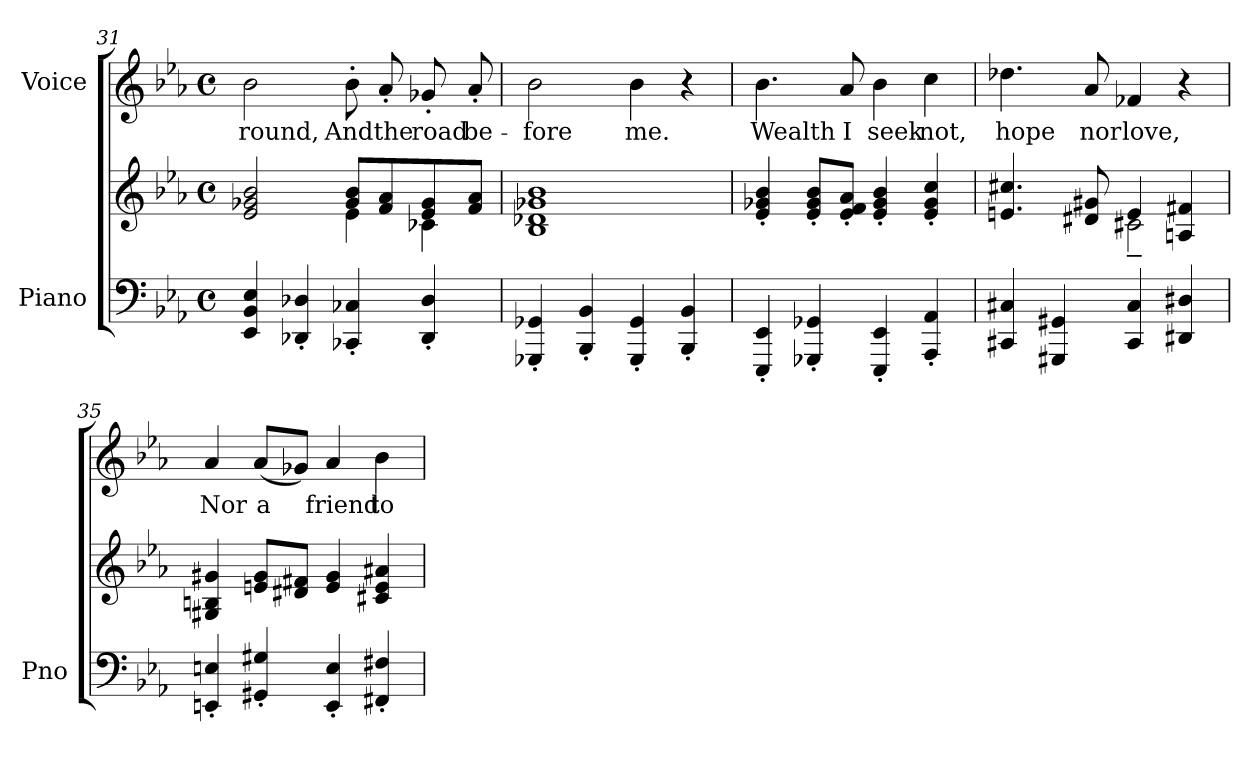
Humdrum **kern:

**kern	**kern	**kern	**text
*part2	*part2	*part1	*part1
*staff3	*staff2	*staff1	*staff1
*I"Piano	*	*I"Voice	*
*I'Pno	*	*	*
*clefF4	*clefG2	*clefG2	*
*k[b-e-a-]	*k[b-e-a-]	*k[b-e-a-]	*
*M4/4	*M4/4	*M4/4	*
*met(c)	*met(c)	*met(c)	*
=31	=31	=31	=31
*	*^	*	*
!	!	!	!	!LO:LY:b
4EE-/ 4BB-/ 4E-/	2e-/ 2g-X/ 2b-/	2ryy	2b-\	-round,
4DD-X/' 4D-X/'	.	.	.	.
!	!	!	!	!LO:LY:b
4CC-X/' 4C-X/'	8g-/ 8b-/L	4e-\	8b-'\	And
!	!	!	!	!LO:LY:b
.	8f/ 8a-/	.	8a-'/	the
!	!	!	!	!LO:LY:b
4DD-/' 4D-/'	8e-/ 8g-/	4c-X\	8g-X'/	road
!	!	!	!	!LO:LY:b
.	8f/ 8a-/J	.	8a-'/	be-
*	*v	*v	*	*
!!LO:LB:g=z
=32	=32	=32	=32
!	!	!	!LO:LY:b
4GGG-X/' 4GG-X/'	1B- 1d-X 1g-X 1b-	2b-\	-fore
4BBB-/' 4BB-/'	.	.	.
!	!	!	!LO:LY:b
4GGG-/' 4GG-/'	.	4b-\	me.
4BBB-/' 4BB-/'	.	4r	.
=33	=33	=33	=33
!	!	!	!LO:LY:b
4EEE-/' 4EE-/'	4e-/' 4g-X/' 4b-/'	4.b-\	Wealth
4GGG-X/' 4GG-X/'	8e-/' 8g-/' 8b-/'L	.	.
!	!	!	!LO:LY:b
.	8e-/' 8f/' 8a-/'J	8a-/	I
!	!	!	!LO:LY:b
4EEE-/' 4EE-/'	4e-/' 4g-/' 4b-/'	4b-\	seek
!	!	!	!LO:LY:b
4AAA-/' 4AA-/'	4e-/' 4g-/' 4cc/'	4cc\	not,
=34	=34	=34	=34
*	*^	*	*
!	!	!	!	!LO:LY:b
4CC#X/ 4C#X/	4.en/ 4.cc#X/	2ryy	4.dd-X\	hope
4GGG#X/ 4GG#X/	.	.	.	.
!	!	!	!	!LO:LY:b
.	8d#X/ 8g#X/	.	8a-/	nor
!	!	!	!	!LO:LY:b
4CC#/ 4C#/	4e/	2c#X~\	4f-X/	love,
4DD#X/ 4D#X/	4An/ 4f#X/	.	4r	.
*	*v	*v	*	*
=35	=35	=35	=35
!	!	!	!LO:LY:b
4EEn/' 4En/'	4G#X/ 4Bn/ 4g#X/	4a-/	Nor
!	!	!	!LO:LY:b
4GG#X/' 4G#X/'	8en/ 8g#/L	(<8a-/L	a
.	8d#X/ 8f#X/J	8g-X/J)	.
!	!	!	!LO:LY:b
4EE/' 4E/'	4e/ 4g#/	4a-/	friend
!	!	!	!LO:LY:b
4FF#X/' 4F#X/'	4c#X/ 4e/ 4a#X/	4b-\	to
=	=	=	=
*-	*-	*-	*-
